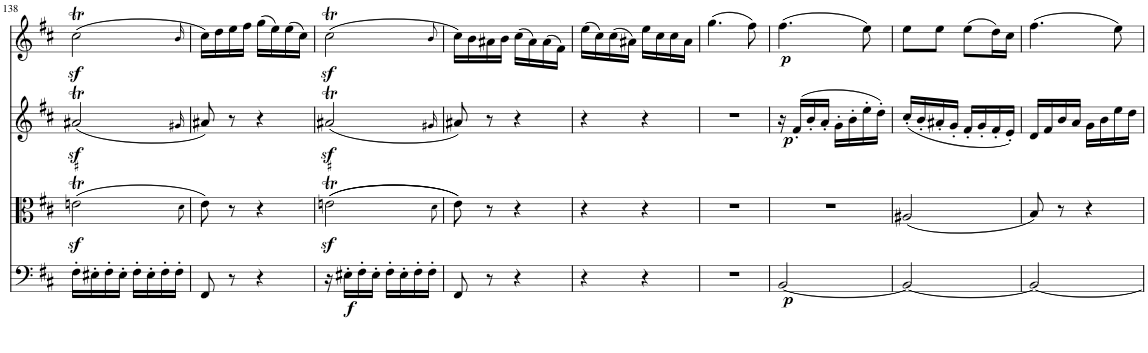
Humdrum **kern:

**kern	**dynam	**kern	**kern	**dynam	**kern	**dynam
*part4	*part4	*part3	*part2	*part2	*part1	*part1
*staff4	*staff4	*staff3	*staff2	*staff2	*staff1	*staff1
*I"Piano	*	*I"Piano	*I"Piano	*	*I"Piano	*
*I'Pno	*	*I'Pno	*I'Pno	*	*I'Pno	*
!!LO:PB:g=z
*clefF4	*	*clefC3	*clefG2	*	*clefG2	*
*k[f#c#]	*	*k[f#c#]	*k[f#c#]	*	*k[f#c#]	*
*M2/4	*	*M2/4	*M2/4	*	*M2/4	*
=138	=138	=138	=138	=138	=138	=138
!	!	!LO:TR:acc=#	!	!	!	!
16F#'\LL	.	(2enz<T\	(2a#Xz<t/	.	(2cc#z<t\	.
16E#X'\	.	.	.	.	.	.
16F#'\	.	.	.	.	.	.
16E#'\JJ	.	.	.	.	.	.
16F#'\LL	.	.	.	.	.	.
16E#'\	.	.	.	.	.	.
16F#'\	.	.	.	.	.	.
16F#'\JJ	.	.	.	.	.	.
.	.	8qd\	16qg#X/	.	16qb/	.
=139	=139	=139	=139	=139	=139	=139
8FF#/	.	8e\)	8a#X/)	.	16cc#\LL)	.
.	.	.	.	.	16dd\	.
8r	.	8r	8r	.	16ee\	.
.	.	.	.	.	16ff#\JJ	.
4r	.	4r	4r	.	(16gg\LL	.
.	.	.	.	.	16ee\)	.
.	.	.	.	.	(16ee\	.
.	.	.	.	.	16cc#\JJ)	.
=140	=140	=140	=140	=140	=140	=140
!	!	!LO:TR:acc=#	!	!	!	!
16r	.	((2enz<T\	(2a#Xz<t/	.	(2cc#z<t\	.
!	!LO:DY:b	!	!	!	!	!
16E#X'\LL	f	.	.	.	.	.
16F#'\	.	.	.	.	.	.
16E#'\JJ	.	.	.	.	.	.
16F#'\LL	.	.	.	.	.	.
16E#'\	.	.	.	.	.	.
16F#'\	.	.	.	.	.	.
16F#'\JJ	.	.	.	.	.	.
.	.	8qd\	16qg#X/	.	8qb/	.
=141	=141	=141	=141	=141	=141	=141
8FF#/	.	8e\))	8a#X/)	.	16cc#\LL)	.
.	.	.	.	.	16b\	.
8r	.	8r	8r	.	16a#X\	.
.	.	.	.	.	16b\JJ	.
4r	.	4r	4r	.	(16cc#\LL	.
.	.	.	.	.	16a#\)	.
.	.	.	.	.	(16a#\	.
.	.	.	.	.	16f#\JJ)	.
=142	=142	=142	=142	=142	=142	=142
4r	.	4r	4r	.	(16ee\LL	.
.	.	.	.	.	16cc#\)	.
.	.	.	.	.	(16cc#\	.
.	.	.	.	.	16a#X\JJ)	.
4r	.	4r	4r	.	16ee\LL	.
.	.	.	.	.	16cc#\	.
.	.	.	.	.	16cc#\	.
.	.	.	.	.	16a#\JJ	.
=143	=143	=143	=143	=143	=143	=143
2r	.	2r	2r	.	(4.gg\	.
.	.	.	.	.	8ff#\)	.
=144	=144	=144	=144	=144	=144	=144
!	!LO:DY:b	!	!	!LO:DY:b	!	!LO:DY:b
[2BB/	p	2r	16r	p	(4.ff#\	p
.	.	.	(16f#'/LL	.	.	.
.	.	.	16b'/	.	.	.
.	.	.	16a'/JJ	.	.	.
.	.	.	16g'\LL	.	.	.
.	.	.	16b'\	.	.	.
.	.	.	16ee'\	.	8ee\)	.
.	.	.	16dd'\JJ)	.	.	.
=145	=145	=145	=145	=145	=145	=145
2BB/_	.	(2A#X/	(16cc#'/LL	.	8ee\L	.
.	.	.	16b'/	.	.	.
.	.	.	16a#X'/	.	8ee\J	.
.	.	.	16g'/JJ	.	.	.
.	.	.	16f#'/LL	.	(8ee\L	.
.	.	.	16g'/	.	.	.
.	.	.	16f#'/	.	16dd\L)	.
.	.	.	16e'/JJ)	.	16cc#\JJ	.
=146	=146	=146	=146	=146	=146	=146
2BB/_	.	8B/)	16d/LL	.	(4.ff#\	.
.	.	.	16f#/	.	.	.
.	.	8r	16b/	.	.	.
.	.	.	16a/JJ	.	.	.
.	.	4r	16g\LL	.	.	.
.	.	.	16b\	.	.	.
.	.	.	16ee\	.	8ee\)	.
.	.	.	16dd\JJ	.	.	.
=	=	=	=	=	=	=
*-	*-	*-	*-	*-	*-	*-
